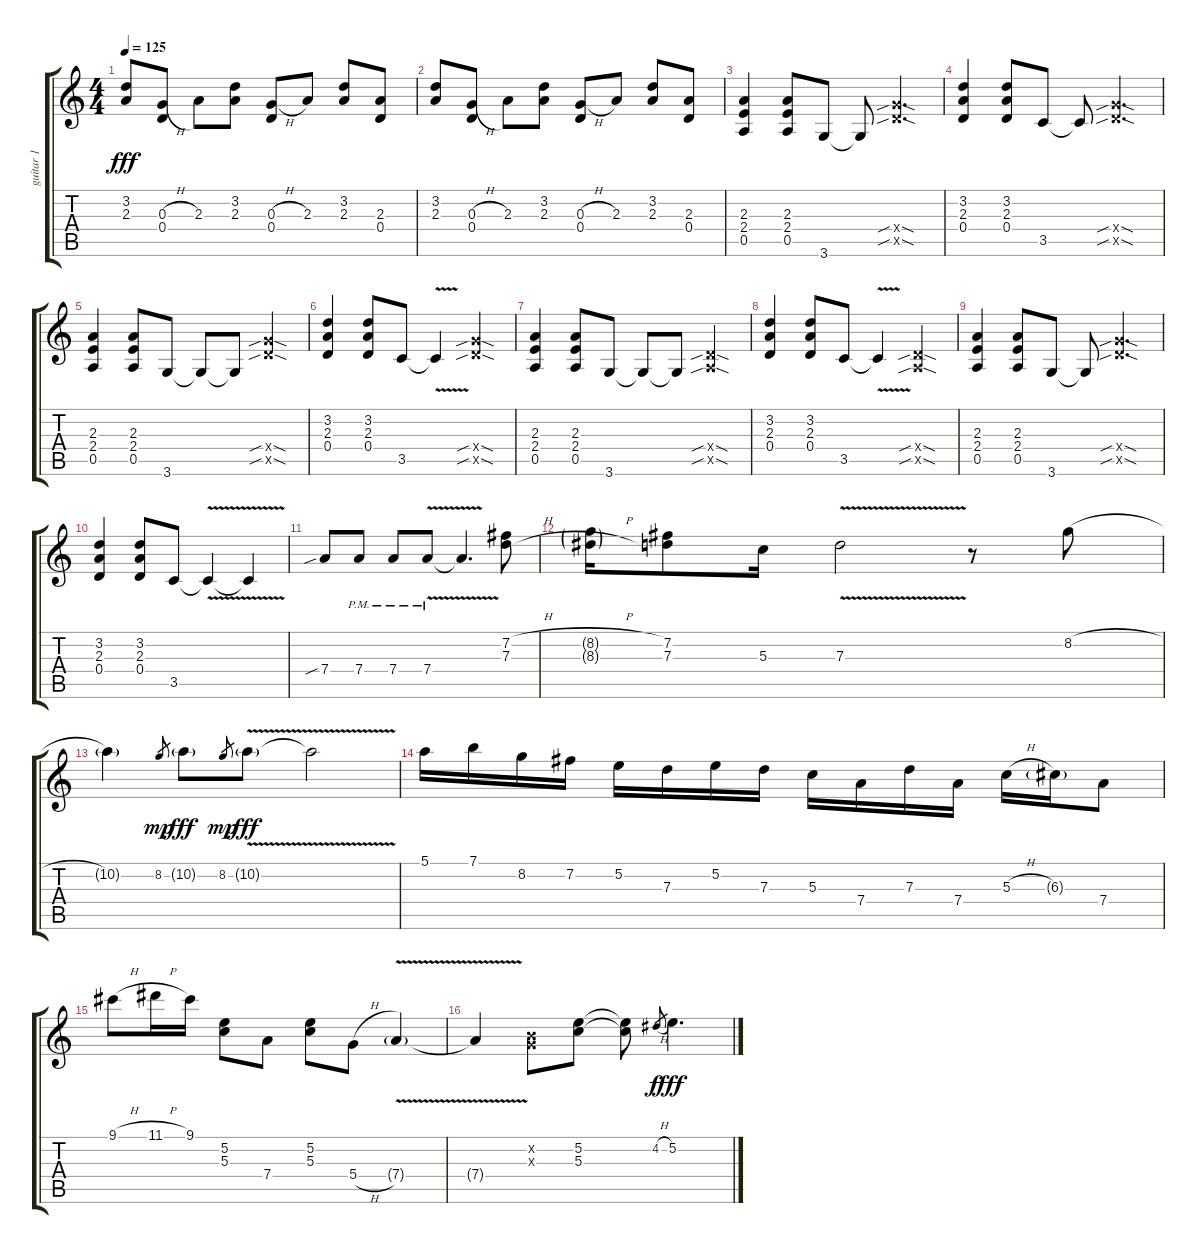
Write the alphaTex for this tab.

\track ("guitar 1" "guitar 1") {instrument overdrivenguitar}
\staff {score tabs}
\tuning (E4 B3 G3 D3 A2 E2) {hide}
\ts (4 4)
\tempo 125
\clef g2
\ks c
(3.2 2.3).8{dy fff} (0.3{h} 0.4).8 2.3.8 (3.2 2.3).8 (0.3{h} 0.4).8 2.3.8 (3.2 2.3).8 (2.3 0.4).8 |
(3.2 2.3).8 (0.3{h} 0.4).8 2.3.8 (3.2 2.3).8 (0.3{h} 0.4).8 2.3.8 (3.2 2.3).8 (2.3 0.4).8 |
(2.3 2.4 0.5).4{instrument distortionguitar} (2.3 2.4 0.5).8 3.6.8 3.6{t}.8 (5.4{sib sod x} 5.5{sib sod x}).4{d} |
(3.2 2.3 0.4).4 (3.2 2.3 0.4).8 3.5.8 3.5{t}.8 (5.4{sib sod x} 5.5{sib sod x}).4{d} |
(2.3 2.4 0.5).4 (2.3 2.4 0.5).8 3.6.8 3.6{t}.8 3.6{t}.8 (5.4{sib sod x} 5.5{sib sod x}).4 |
(3.2 2.3 0.4).4 (3.2 2.3 0.4).8 3.5.8 3.5{v t}.4 (5.4{sib sod x} 5.5{sib sod x}).4 |
(2.3 2.4 0.5).4 (2.3 2.4 0.5).8 3.6.8 3.6{t}.8 3.6{t}.8 (0.4{sib sod x} 0.5{sib sod x}).4 |
(3.2 2.3 0.4).4 (3.2 2.3 0.4).8 3.5.8 3.5{v t}.4 (0.4{sib sod x} 0.5{sib sod x}).4 |
(2.3 2.4 0.5).4 (2.3 2.4 0.5).8 3.6.8 3.6{t}.8 (5.4{sib sod x} 5.5{sib sod x}).4{d} |
(3.2 2.3 0.4).4 (3.2 2.3 0.4).8 3.5.8 3.5{v t}.4 3.5{v t}.4 |
7.4{sib}.8 7.4{pm}.8 7.4{pm}.8 7.4{v pm}.8 7.4{t}.4{d} (7.2{h} 7.3{h}).8 |
(8.2{h g} 8.3{h g}).16 (7.2 7.3).8 5.3.16 7.3{v}.2 r.8 8.2{h}.8 |
10.2{g}.4 8.2.8{gr dy mp} 10.2{g}.8{dy fff} 8.2.8{gr dy mp} 10.2{v g}.8{dy fff} 10.2{t}.2 |
5.1.16 7.1.16 8.2.16 7.2.16 5.2.16 7.3.16 5.2.16 7.3.16 5.3.16 7.4.16 7.3.16 7.4.16 5.3{h}.16 6.3{g}.16 7.4.8 |
9.1{h}.8 11.1{h}.16 9.1.16 (5.2 5.3).8 7.4.8 (5.2 5.3).8 5.4{h}.8 7.4{v g}.4 |
7.4{t}.4 (0.2{x} 0.3{x}).8 (5.2 5.3).8 (5.2{t} 5.3{t}).8 4.2{h}.8{gr dy f} 5.2{h}.4{d dy fff}
